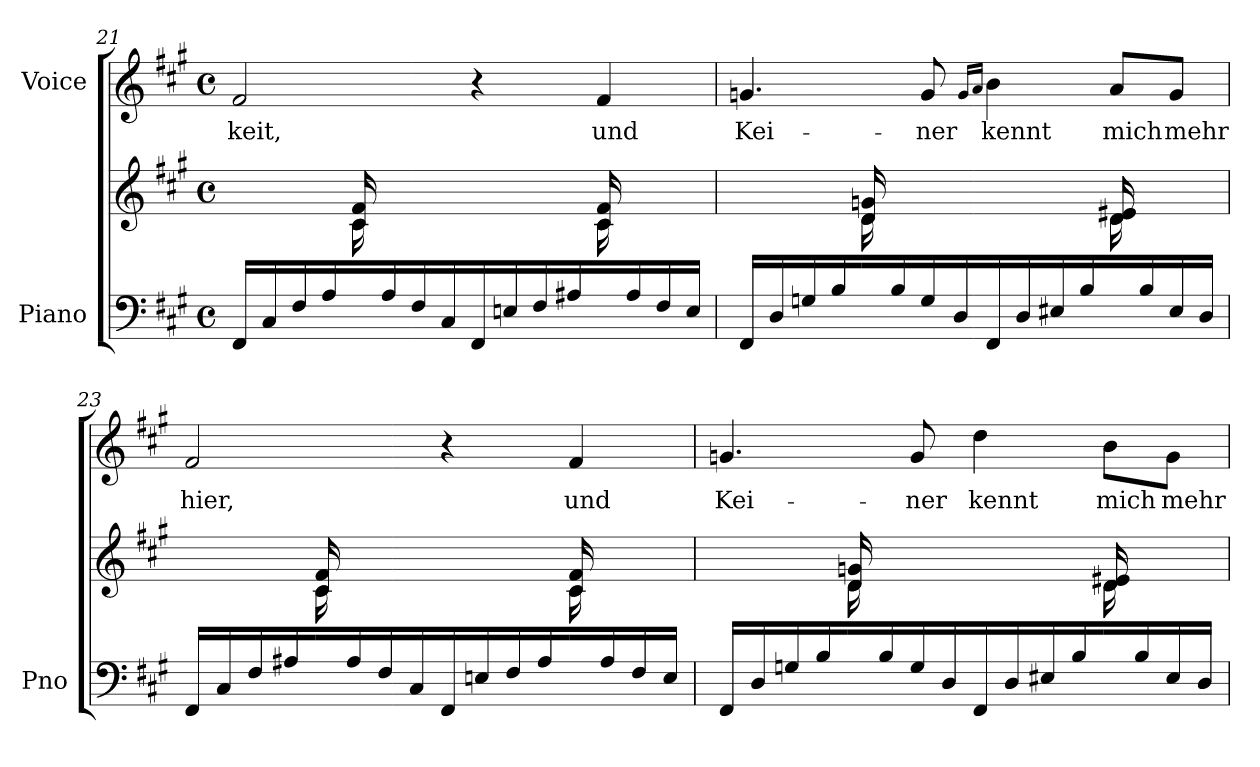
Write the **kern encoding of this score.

**kern	**kern	**kern	**text
*part2	*part2	*part1	*part1
*staff3	*staff2	*staff1	*staff1
*I"Piano	*	*I"Voice	*
*I'Pno	*	*	*
*clefF4	*clefG2	*clefG2	*
*k[f#c#g#]	*k[f#c#g#]	*k[f#c#g#]	*
*M4/4	*M4/4	*M4/4	*
*met(c)	*met(c)	*met(c)	*
=21	=21	=21	=21
*^	*^	*	*
!	!	!	!	!	!LO:LY:b
16FF#/LL	2rGGyy	4ryy	4ryy	2f#/	-keit,
16C#/	.	.	.	.	.
16F#/	.	.	.	.	.
16A/JJ	.	.	.	.	.
16ryy	.	16c#/ 16f#/	(>16c#\LL	.	.
16A/	.	16ryy	4..ryy	.	.
16F#/	.	8ryy	.	.	.
16C#/JJ)	.	.	.	.	.
16FF#/LL	2rGGyy	4ryy	.	4r	.
16En/	.	.	.	.	.
16F#/	.	.	.	.	.
16A#X/JJ	.	.	.	.	.
!	!	!	!	!	!LO:LY:b
16ryy	.	16c#/ 16f#/	(>16c#\LL	4f#/	und
16A#/	.	16ryy	8.ryy	.	.
16F#/	.	8ryy	.	.	.
16E/JJ)	.	.	.	.	.
!!LO:LB:g=z
=22	=22	=22	=22	=22	=22
!	!	!	!	!	!LO:LY:b
16FF#/LL	2rGGyy	4ryy	4ryy	4.gn/	Kei-
16D/	.	.	.	.	.
16Gn/	.	.	.	.	.
16B/JJ	.	.	.	.	.
16ryy	.	16d/ 16gn/	(>16d\LL	.	.
16B/	.	16ryy	4..ryy	.	.
!	!	!	!	!	!LO:LY:b
16G/	.	8ryy	.	8g/	-ner
16D/JJ)	.	.	.	.	.
.	.	.	.	16qg/LL	.
.	.	.	.	16qa/JJ	.
!	!	!	!	!	!LO:LY:b
16FF#/LL	2rGGyy	4ryy	.	4b\	kennt
16D/	.	.	.	.	.
16E#X/	.	.	.	.	.
16B/JJ	.	.	.	.	.
!	!	!	!	!	!LO:LY:b
16ryy	.	16d/ 16e#X/	(>16d\LL	8a/L	mich
16B/	.	16ryy	8.ryy	.	.
!	!	!	!	!	!LO:LY:b
16E#/	.	8ryy	.	8g/J	mehr
16D/JJ)	.	.	.	.	.
=23	=23	=23	=23	=23	=23
!	!	!	!	!	!LO:LY:b
16FF#/LL	2rGGyy	4ryy	4ryy	2f#/	hier,
16C#/	.	.	.	.	.
16F#/	.	.	.	.	.
16A#X/JJ	.	.	.	.	.
16ryy	.	16c#/ 16f#/	(>16c#\LL	.	.
16A#/	.	16ryy	4..ryy	.	.
16F#/	.	8ryy	.	.	.
16C#/JJ)	.	.	.	.	.
16FF#/LL	2rGGyy	4ryy	.	4r	.
16En/	.	.	.	.	.
16F#/	.	.	.	.	.
16A#/JJ	.	.	.	.	.
!	!	!	!	!	!LO:LY:b
16ryy	.	16c#/ 16f#/	(>16c#\LL	4f#/	und
16A#/	.	16ryy	8.ryy	.	.
16F#/	.	8ryy	.	.	.
16E/JJ)	.	.	.	.	.
=24	=24	=24	=24	=24	=24
!	!	!	!	!	!LO:LY:b
16FF#/LL	2rGGyy	4ryy	4ryy	4.gn/	Kei-
16D/	.	.	.	.	.
16Gn/	.	.	.	.	.
16B/JJ	.	.	.	.	.
16ryy	.	16d/ 16gn/	(>(>16d\LL	.	.
16B/	.	16ryy	4..ryy	.	.
!	!	!	!	!	!LO:LY:b
16G/	.	8ryy	.	8g/	-ner
16D/JJ))	.	.	.	.	.
!	!	!	!	!	!LO:LY:b
16FF#/LL	2rGGyy	4ryy	.	4dd\	kennt
16D/	.	.	.	.	.
16E#X/	.	.	.	.	.
16B/JJ	.	.	.	.	.
!	!	!	!	!	!LO:LY:b
16ryy	.	16d/ 16e#X/	(>(>16d\LL	8b\L	mich
16B/	.	16ryy	8.ryy	.	.
!	!	!	!	!	!LO:LY:b
16E#/	.	8ryy	.	8g\J	mehr
16D/JJ))	.	.	.	.	.
*v	*v	*	*	*	*
*	*v	*v	*	*
=	=	=	=
*-	*-	*-	*-
